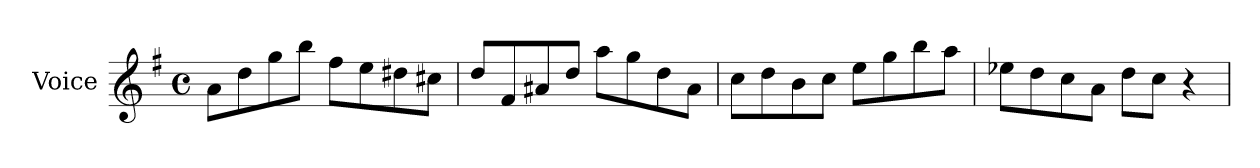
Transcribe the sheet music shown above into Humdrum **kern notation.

**kern
*part1
*staff1
*I"Voice
*I'Voice
*clefG2
*k[f#]
*M4/4
*met(c)
=1
8a\L
8dd\
8gg\
8bb\J
8ff#\L
8ee\
8dd#X\
8cc#X\J
=2
8dd/L
8f#/
8a#X/
8dd/J
8aa\L
8gg\
8dd\
8a#\J
=3
8cc\L
8dd\
8b\
8cc\J
8ee\L
8gg\
8bb\
8aa\J
=4
8ee-X\L
8dd\
8cc\
8a\J
8dd\L
8cc\J
4r
=
*-
